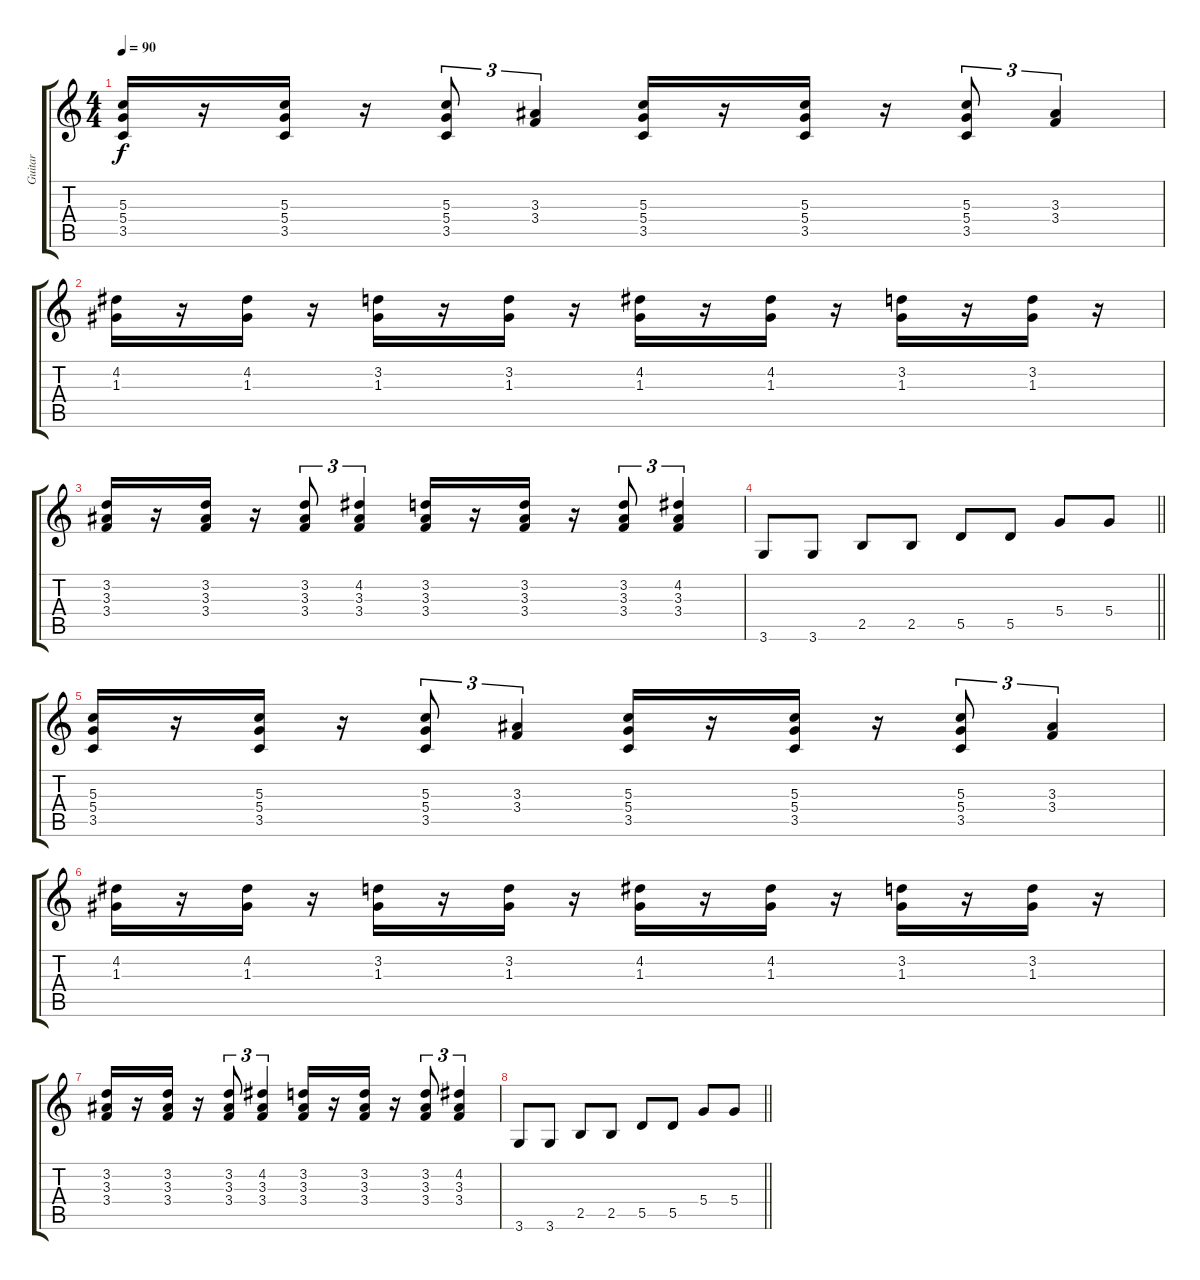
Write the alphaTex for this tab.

\track ("Guitar" "Guitar") {instrument distortionguitar}
\staff {score tabs}
\tuning (E4 B3 G3 D3 A2 E2) {hide}
\ts (4 4)
\tempo 90
\clef g2
\ks c
(5.3 5.4 3.5).16{dy f} r.16 (5.3 5.4 3.5).16 r.16 (5.3 5.4 3.5).8{tu (3 2)} (3.3 3.4).4{tu (3 2)} (5.3 5.4 3.5).16 r.16 (5.3 5.4 3.5).16 r.16 (5.3 5.4 3.5).8{tu (3 2)} (3.3 3.4).4{tu (3 2)} |
(4.2 1.3).16 r.16 (4.2 1.3).16 r.16 (3.2 1.3).16 r.16 (3.2 1.3).16 r.16 (4.2 1.3).16 r.16 (4.2 1.3).16 r.16 (3.2 1.3).16 r.16 (3.2 1.3).16 r.16 |
(3.2 3.3 3.4).16 r.16 (3.2 3.3 3.4).16 r.16 (3.2 3.3 3.4).8{tu (3 2)} (4.2 3.3 3.4).4{tu (3 2)} (3.2 3.3 3.4).16 r.16 (3.2 3.3 3.4).16 r.16 (3.2 3.3 3.4).8{tu (3 2)} (4.2 3.3 3.4).4{tu (3 2)} |
\barLineRight lightlight
3.6.8 3.6.8 2.5.8 2.5.8 5.5.8 5.5.8 5.4.8 5.4.8 |
(5.3 5.4 3.5).16 r.16 (5.3 5.4 3.5).16 r.16 (5.3 5.4 3.5).8{tu (3 2)} (3.3 3.4).4{tu (3 2)} (5.3 5.4 3.5).16 r.16 (5.3 5.4 3.5).16 r.16 (5.3 5.4 3.5).8{tu (3 2)} (3.3 3.4).4{tu (3 2)} |
(4.2 1.3).16 r.16 (4.2 1.3).16 r.16 (3.2 1.3).16 r.16 (3.2 1.3).16 r.16 (4.2 1.3).16 r.16 (4.2 1.3).16 r.16 (3.2 1.3).16 r.16 (3.2 1.3).16 r.16 |
(3.2 3.3 3.4).16 r.16 (3.2 3.3 3.4).16 r.16 (3.2 3.3 3.4).8{tu (3 2)} (4.2 3.3 3.4).4{tu (3 2)} (3.2 3.3 3.4).16 r.16 (3.2 3.3 3.4).16 r.16 (3.2 3.3 3.4).8{tu (3 2)} (4.2 3.3 3.4).4{tu (3 2)} |
\barLineRight lightlight
3.6.8 3.6.8 2.5.8 2.5.8 5.5.8 5.5.8 5.4.8 5.4.8
